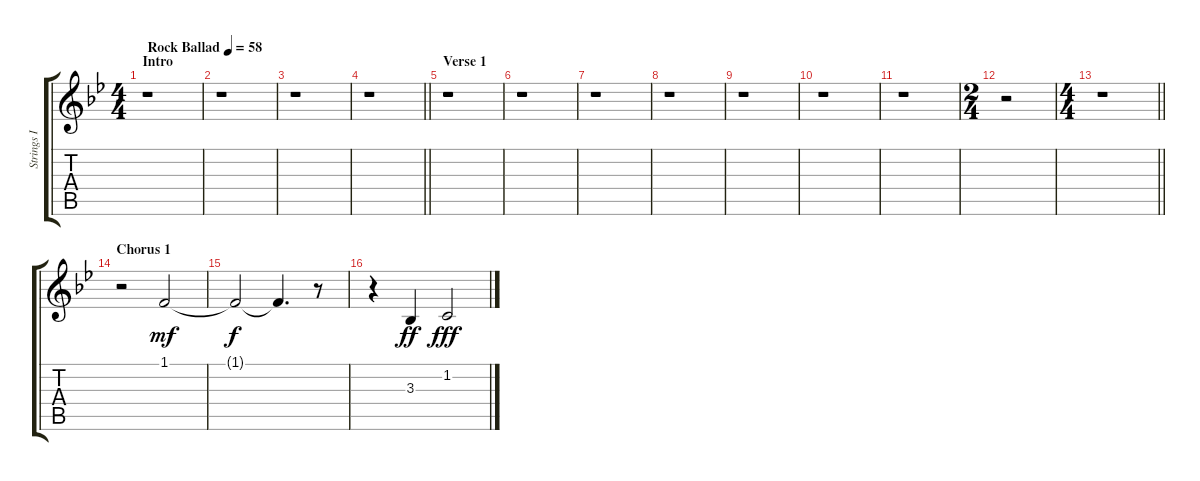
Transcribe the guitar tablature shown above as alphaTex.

\track ("Strings I" "Strings I") {instrument synthstrings1}
\staff {score tabs}
\tuning (E4 B3 G3 D3 A2 E2) {hide}
\ts (4 4)
\section ("" "Intro")
\tempo (58 "Rock Ballad")
\clef g2
\ks bb
r.1{dy mf instrument synthstrings1} |
r.1 |
r.1 |
\barLineRight lightlight
r.1 |
\section ("" "Verse 1")
r.1 |
r.1 |
r.1 |
r.1 |
r.1 |
r.1 |
r.1 |
\ts (2 4)
r.2 |
\ts (4 4)
\barLineRight lightlight
r.1 |
\section ("" "Chorus 1")
r.2 1.1.2 |
1.1{t}.2{dy f} 1.1{t}.4{d} r.8 |
r.4 3.3.4{dy ff} 1.2.2{dy fff}
